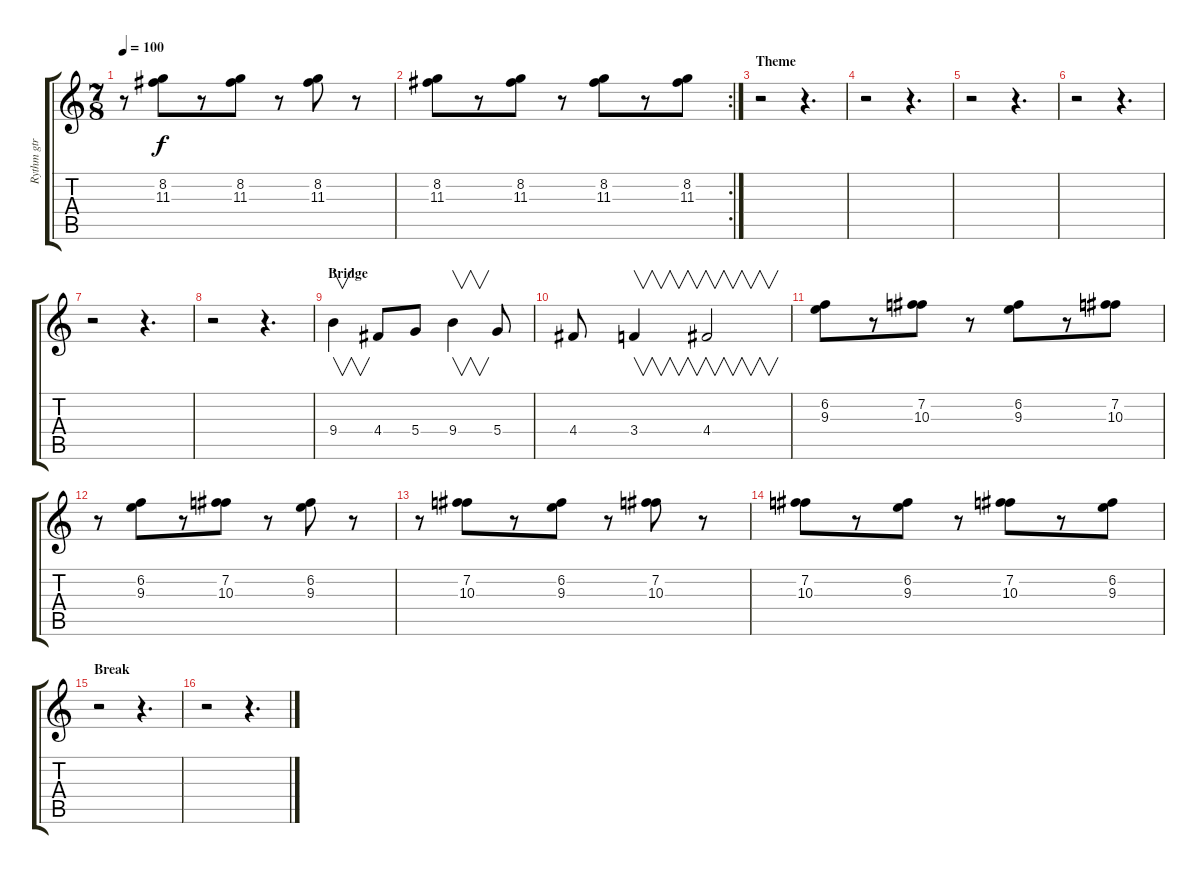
\track ("Rythm gtr 2" "Rythm gtr ") {instrument overdrivenguitar}
\staff {score tabs}
\tuning (E4 B3 G3 D3 A2 E2) {hide}
\ts (7 8)
\tempo 100
\clef g2
\ks c
r.8{dy f} (8.2 11.3).8 r.8 (8.2 11.3).8 r.8 (8.2 11.3).8 r.8 |
\rc 2
(8.2 11.3).8 r.8 (8.2 11.3).8 r.8 (8.2 11.3).8 r.8 (8.2 11.3).8 |
\section ("" "Theme")
r.2 r.4{d} |
r.2 r.4{d} |
r.2 r.4{d} |
r.2 r.4{d} |
r.2 r.4{d} |
r.2 r.4{d} |
\section ("" "Bridge")
9.4.4{v} 4.4.8 5.4.8 9.4.4{v} 5.4.8 |
4.4.8 3.4.4{v} 4.4.2{v} |
(6.2 9.3).8 r.8 (7.2 10.3).8 r.8 (6.2 9.3).8 r.8 (7.2 10.3).8 |
r.8 (6.2 9.3).8 r.8 (7.2 10.3).8 r.8 (6.2 9.3).8 r.8 |
r.8 (7.2 10.3).8 r.8 (6.2 9.3).8 r.8 (7.2 10.3).8 r.8 |
(7.2 10.3).8 r.8 (6.2 9.3).8 r.8 (7.2 10.3).8 r.8 (6.2 9.3).8 |
\section ("" "Break")
r.2 r.4{d} |
r.2 r.4{d}
